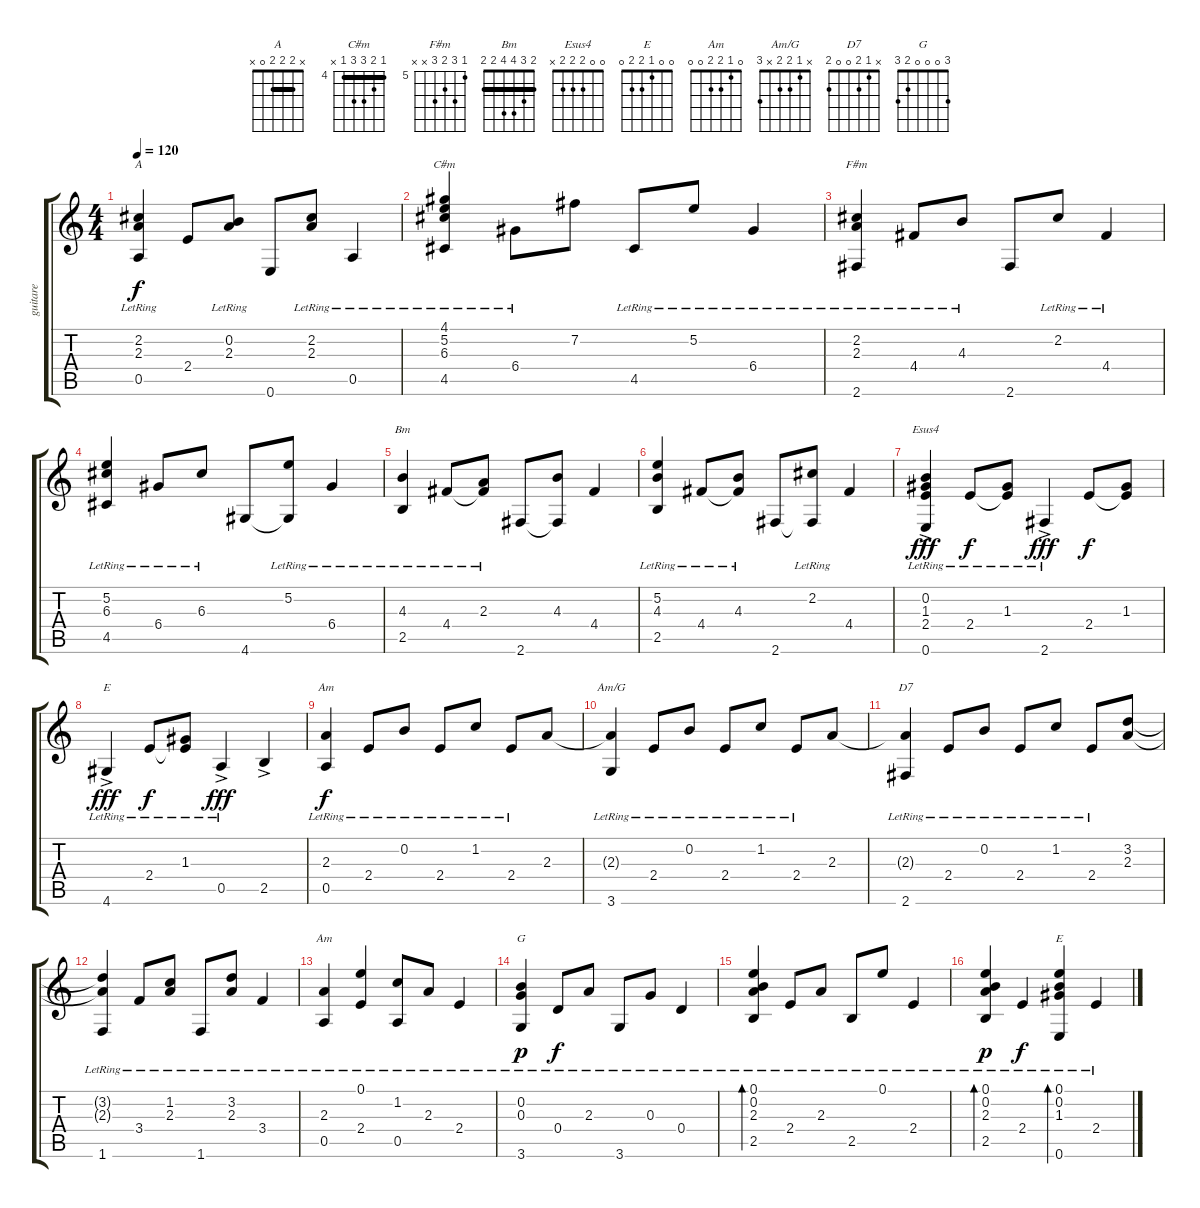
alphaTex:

\track ("guitare" "guitare") {instrument acousticguitarnylon}
\staff {score tabs}
\tuning (E4 B3 G3 D3 A2 E2) {hide}
\chord ("A" x 2 2 2 0 x) {barre 2}
\chord ("C#m" 4 5 6 6 4 x) {firstfret 4 barre 4}
\chord ("F#m" 5 7 6 7 x x) {firstfret 5}
\chord ("Bm" 2 3 4 4 2 2) {barre 2}
\chord ("Esus4" 0 0 2 2 2 x)
\chord ("E" 0 0 1 2 2 x)
\chord ("Am" x 1 2 2 0 x)
\chord ("Am/G" x 1 2 2 x 3)
\chord ("D7" x 1 2 0 0 2)
\chord ("Am" 0 1 2 2 0 0)
\chord ("G" 3 0 0 0 2 3)
\chord ("E" 0 0 1 2 2 0)
\ts (4 4)
\tempo 120
\clef g2
\ks c
(2.2{lr} 2.3{lr} 0.5{lr}).4{ch "A" dy f} 2.4.8 (0.2{lr} 2.3{lr}).8 0.6.8 (2.2{lr} 2.3{lr}).8 0.5{lr}.4 |
(4.1{lr} 5.2{lr} 6.3{lr} 4.5).4{ch "C#m"} 6.4{lr}.8 7.2.8 4.5{lr}.8 5.2{lr}.8 6.4{lr}.4 |
(2.2{lr} 2.3{lr} 2.6).4{ch "F#m"} 4.4{lr}.8 4.3{lr}.8 2.6.8 2.2{lr}.8 4.4{lr}.4 |
(5.2{lr} 6.3{lr} 4.5).4 6.4{lr}.8 6.3{lr}.8 4.6.8 (5.2{lr} 4.6{t}).8 6.4{lr}.4 |
(4.3{lr} 2.5{lr}).4{ch "Bm"} 4.4{lr}.8 (2.3{lr} 4.4{t}).8 2.6.8 (4.3 2.6{t}).8 4.4.4 |
(5.2{lr} 4.3{lr} 2.5{lr}).4 4.4{lr}.8 (4.3{lr} 4.4{t}).8 2.6.8 (2.2{lr} 2.6{t}).8 4.4.4 |
(0.2{lr} 1.3{lr} 2.4 0.6{ac lr}).4{ch "Esus4" dy fff} 2.4{lr}.8{dy f} (1.3{lr} 2.4{t}).8 2.6{ac lr}.4{dy fff} 2.4.8{dy f} (1.3 2.4{t}).8 |
4.6{ac lr}.4{ch "E" dy fff} 2.4{lr}.8{dy f} (1.3{lr} 2.4{t}).8 0.5{ac lr}.4{dy fff} 2.5{ac}.4 |
(2.3{lr} 0.5{lr}).4{ch "Am" dy f} 2.4{lr}.8 0.2{lr}.8 2.4{lr}.8 1.2{lr}.8 2.4{lr}.8 2.3.8 |
(2.3{t} 3.6{lr}).4{ch "Am/G"} 2.4{lr}.8 0.2{lr}.8 2.4{lr}.8 1.2{lr}.8 2.4{lr}.8 2.3.8 |
(2.3{t} 2.6{lr}).4{ch "D7"} 2.4{lr}.8 0.2{lr}.8 2.4{lr}.8 1.2{lr}.8 2.4{lr}.8 (3.2 2.3).8 |
(3.2{t} 2.3{t} 1.6{lr}).4 3.4{lr}.8 (1.2{lr} 2.3{lr}).8 1.6{lr}.8 (3.2 2.3{lr}).8 3.4{lr}.4 |
(2.3{lr} 0.5{lr}).4{ch "Am"} (0.1{lr} 2.4{lr}).4 (1.2{lr} 0.5{lr}).8 2.3{lr}.8 2.4{lr}.4 |
(0.2{lr} 0.3{lr} 3.6{lr}).4{ch "G" dy p} 0.4{lr}.8{dy f} 2.3{lr}.8 3.6{lr}.8 0.3{lr}.8 0.4{lr}.4 |
(0.1{lr} 0.2{lr} 2.3{lr} 2.5{lr}).4{bd 60} 2.4{lr}.8 2.3{lr}.8 2.5{lr}.8 0.1{lr}.8 2.4{lr}.4 |
(0.1{lr} 0.2{lr} 2.3{lr} 2.5{lr}).4{bd 60 dy p} 2.4{lr}.4{dy f} (0.1{lr} 0.2{lr} 1.3{lr} 0.6{lr}).4{bd 60 ch "E"} 2.4{lr}.4
